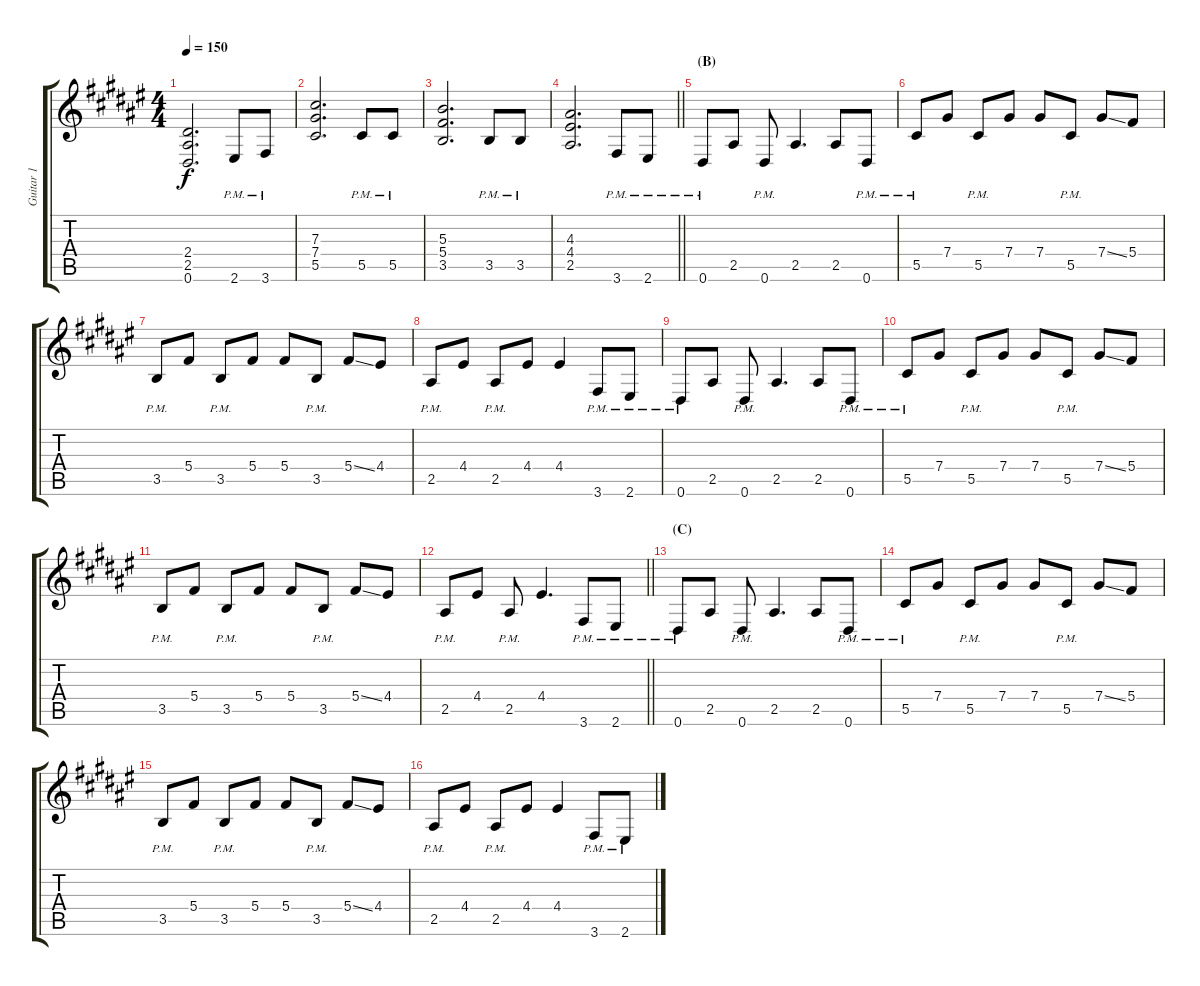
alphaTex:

\track ("Guitar 1" "Guitar 1") {instrument distortionguitar}
\staff {score tabs}
\tuning (Eb4 Bb3 Gb3 Db3 Ab2 Eb2) {hide}
\ts (4 4)
\tempo 150
\clef g2
\ks f#
(2.4 2.5 0.6).2{d dy f} 2.6{pm}.8 3.6{pm}.8 |
(7.3 7.4 5.5).2{d} 5.5{pm}.8 5.5{pm}.8 |
(5.3 5.4 3.5).2{d} 3.5{pm}.8 3.5{pm}.8 |
\barLineRight lightlight
(4.3 4.4 2.5).2{d} 3.6{pm}.8 2.6{pm}.8 |
\section ("" "(B)")
0.6{pm}.8 2.5.8 0.6{pm}.8 2.5.4{d} 2.5.8 0.6{pm}.8 |
5.5{pm}.8 7.4.8 5.5{pm}.8 7.4.8 7.4.8 5.5{pm}.8 7.4{ss}.8 5.4.8 |
3.5{pm}.8 5.4.8 3.5{pm}.8 5.4.8 5.4.8 3.5{pm}.8 5.4{ss}.8 4.4.8 |
2.5{pm}.8 4.4.8 2.5{pm}.8 4.4.8 4.4.4 3.6{pm}.8 2.6{pm}.8 |
0.6{pm}.8 2.5.8 0.6{pm}.8 2.5.4{d} 2.5.8 0.6{pm}.8 |
5.5{pm}.8 7.4.8 5.5{pm}.8 7.4.8 7.4.8 5.5{pm}.8 7.4{ss}.8 5.4.8 |
3.5{pm}.8 5.4.8 3.5{pm}.8 5.4.8 5.4.8 3.5{pm}.8 5.4{ss}.8 4.4.8 |
\barLineRight lightlight
2.5{pm}.8 4.4.8 2.5{pm}.8 4.4.4{d} 3.6{pm}.8 2.6{pm}.8 |
\section ("" "(C)")
0.6{pm}.8 2.5.8 0.6{pm}.8 2.5.4{d} 2.5.8 0.6{pm}.8 |
5.5{pm}.8 7.4.8 5.5{pm}.8 7.4.8 7.4.8 5.5{pm}.8 7.4{ss}.8 5.4.8 |
3.5{pm}.8 5.4.8 3.5{pm}.8 5.4.8 5.4.8 3.5{pm}.8 5.4{ss}.8 4.4.8 |
2.5{pm}.8 4.4.8 2.5{pm}.8 4.4.8 4.4.4 3.6{pm}.8 2.6{pm}.8
